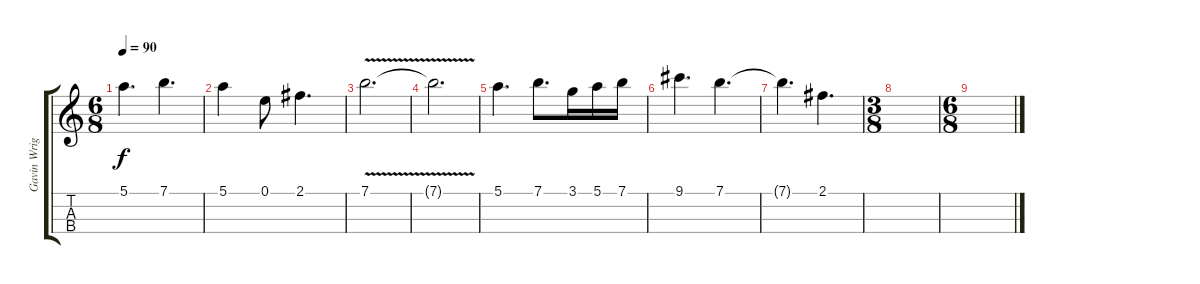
\track ("Gavin Wright" "Gavin Wrig") {instrument violin}
\staff {score tabs}
\tuning (E5 A4 D4 G3) {hide}
\ts (6 8)
\tempo 90
\clef g2
\ks c
5.1.4{d dy f} 7.1.4{d} |
5.1.4 0.1.8 2.1.4{d} |
7.1{v}.2{d} |
7.1{t}.2{d} |
5.1.4{d} 7.1.8{d} 3.1.16 5.1.16 7.1.16 |
9.1.4{d} 7.1.4{d} |
7.1{t}.4{d} 2.1.4{d} |
\ts (3 8)
|
\ts (6 8)
